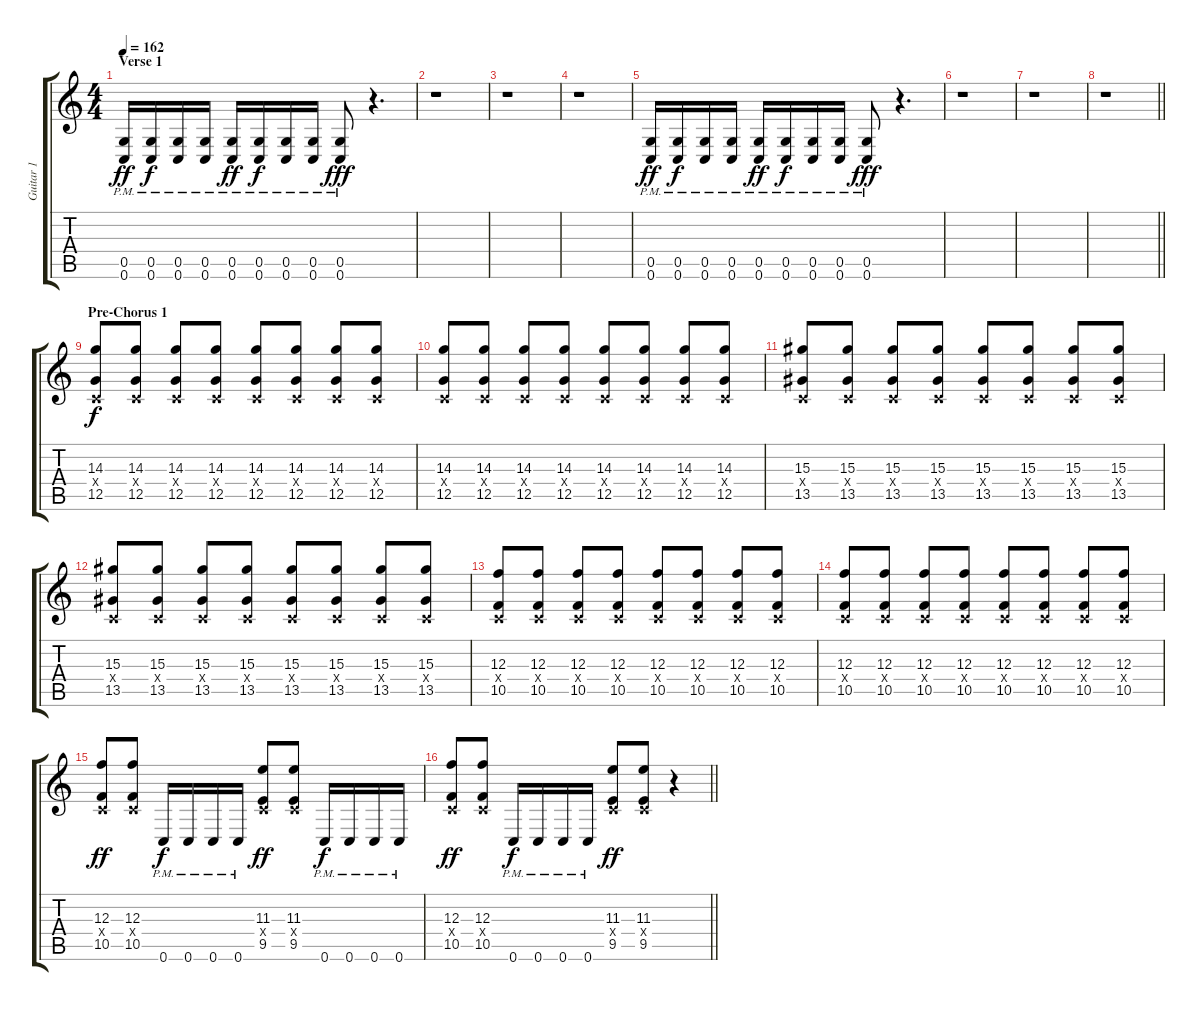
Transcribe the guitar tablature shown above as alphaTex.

\track ("Guitar 1" "Guitar 1") {instrument distortionguitar}
\staff {score tabs}
\tuning (D4 A3 F3 C3 G2 C2) {hide}
\ts (4 4)
\section ("" "Verse 1")
\tempo 162
\clef g2
\ks c
(0.5{pm} 0.6{pm}).16{dy ff} (0.5{pm} 0.6{pm}).16{dy f} (0.5{pm} 0.6{pm}).16 (0.5{pm} 0.6{pm}).16 (0.5{pm} 0.6{pm}).16{dy ff} (0.5{pm} 0.6{pm}).16{dy f} (0.5{pm} 0.6{pm}).16 (0.5{pm} 0.6{pm}).16 (0.5{pm} 0.6{pm}).8{dy fff} r.4{d} |
r.1 |
r.1 |
r.1 |
(0.5{pm} 0.6{pm}).16{dy ff} (0.5{pm} 0.6{pm}).16{dy f} (0.5{pm} 0.6{pm}).16 (0.5{pm} 0.6{pm}).16 (0.5{pm} 0.6{pm}).16{dy ff} (0.5{pm} 0.6{pm}).16{dy f} (0.5{pm} 0.6{pm}).16 (0.5{pm} 0.6{pm}).16 (0.5{pm} 0.6{pm}).8{dy fff} r.4{d} |
r.1 |
r.1 |
\barLineRight lightlight
r.1 |
\section ("" "Pre-Chorus 1")
(14.3 0.4{x} 12.5).8{dy f} (14.3 0.4{x} 12.5).8 (14.3 0.4{x} 12.5).8 (14.3 0.4{x} 12.5).8 (14.3 0.4{x} 12.5).8 (14.3 0.4{x} 12.5).8 (14.3 0.4{x} 12.5).8 (14.3 0.4{x} 12.5).8 |
(14.3 0.4{x} 12.5).8 (14.3 0.4{x} 12.5).8 (14.3 0.4{x} 12.5).8 (14.3 0.4{x} 12.5).8 (14.3 0.4{x} 12.5).8 (14.3 0.4{x} 12.5).8 (14.3 0.4{x} 12.5).8 (14.3 0.4{x} 12.5).8 |
(15.3 0.4{x} 13.5).8 (15.3 0.4{x} 13.5).8 (15.3 0.4{x} 13.5).8 (15.3 0.4{x} 13.5).8 (15.3 0.4{x} 13.5).8 (15.3 0.4{x} 13.5).8 (15.3 0.4{x} 13.5).8 (15.3 0.4{x} 13.5).8 |
(15.3 0.4{x} 13.5).8 (15.3 0.4{x} 13.5).8 (15.3 0.4{x} 13.5).8 (15.3 0.4{x} 13.5).8 (15.3 0.4{x} 13.5).8 (15.3 0.4{x} 13.5).8 (15.3 0.4{x} 13.5).8 (15.3 0.4{x} 13.5).8 |
(12.3 0.4{x} 10.5).8 (12.3 0.4{x} 10.5).8 (12.3 0.4{x} 10.5).8 (12.3 0.4{x} 10.5).8 (12.3 0.4{x} 10.5).8 (12.3 0.4{x} 10.5).8 (12.3 0.4{x} 10.5).8 (12.3 0.4{x} 10.5).8 |
(12.3 0.4{x} 10.5).8 (12.3 0.4{x} 10.5).8 (12.3 0.4{x} 10.5).8 (12.3 0.4{x} 10.5).8 (12.3 0.4{x} 10.5).8 (12.3 0.4{x} 10.5).8 (12.3 0.4{x} 10.5).8 (12.3 0.4{x} 10.5).8 |
(12.3 0.4{x} 10.5).8{dy ff} (12.3 0.4{x} 10.5).8 0.6{pm}.16{dy f} 0.6{pm}.16 0.6{pm}.16 0.6{pm}.16 (11.3 0.4{x} 9.5).8{dy ff} (11.3 0.4{x} 9.5).8 0.6{pm}.16{dy f} 0.6{pm}.16 0.6{pm}.16 0.6{pm}.16 |
\barLineRight lightlight
(12.3 0.4{x} 10.5).8{dy ff} (12.3 0.4{x} 10.5).8 0.6{pm}.16{dy f} 0.6{pm}.16 0.6{pm}.16 0.6{pm}.16 (11.3 0.4{x} 9.5).8{dy ff} (11.3 0.4{x} 9.5).8 r.4
